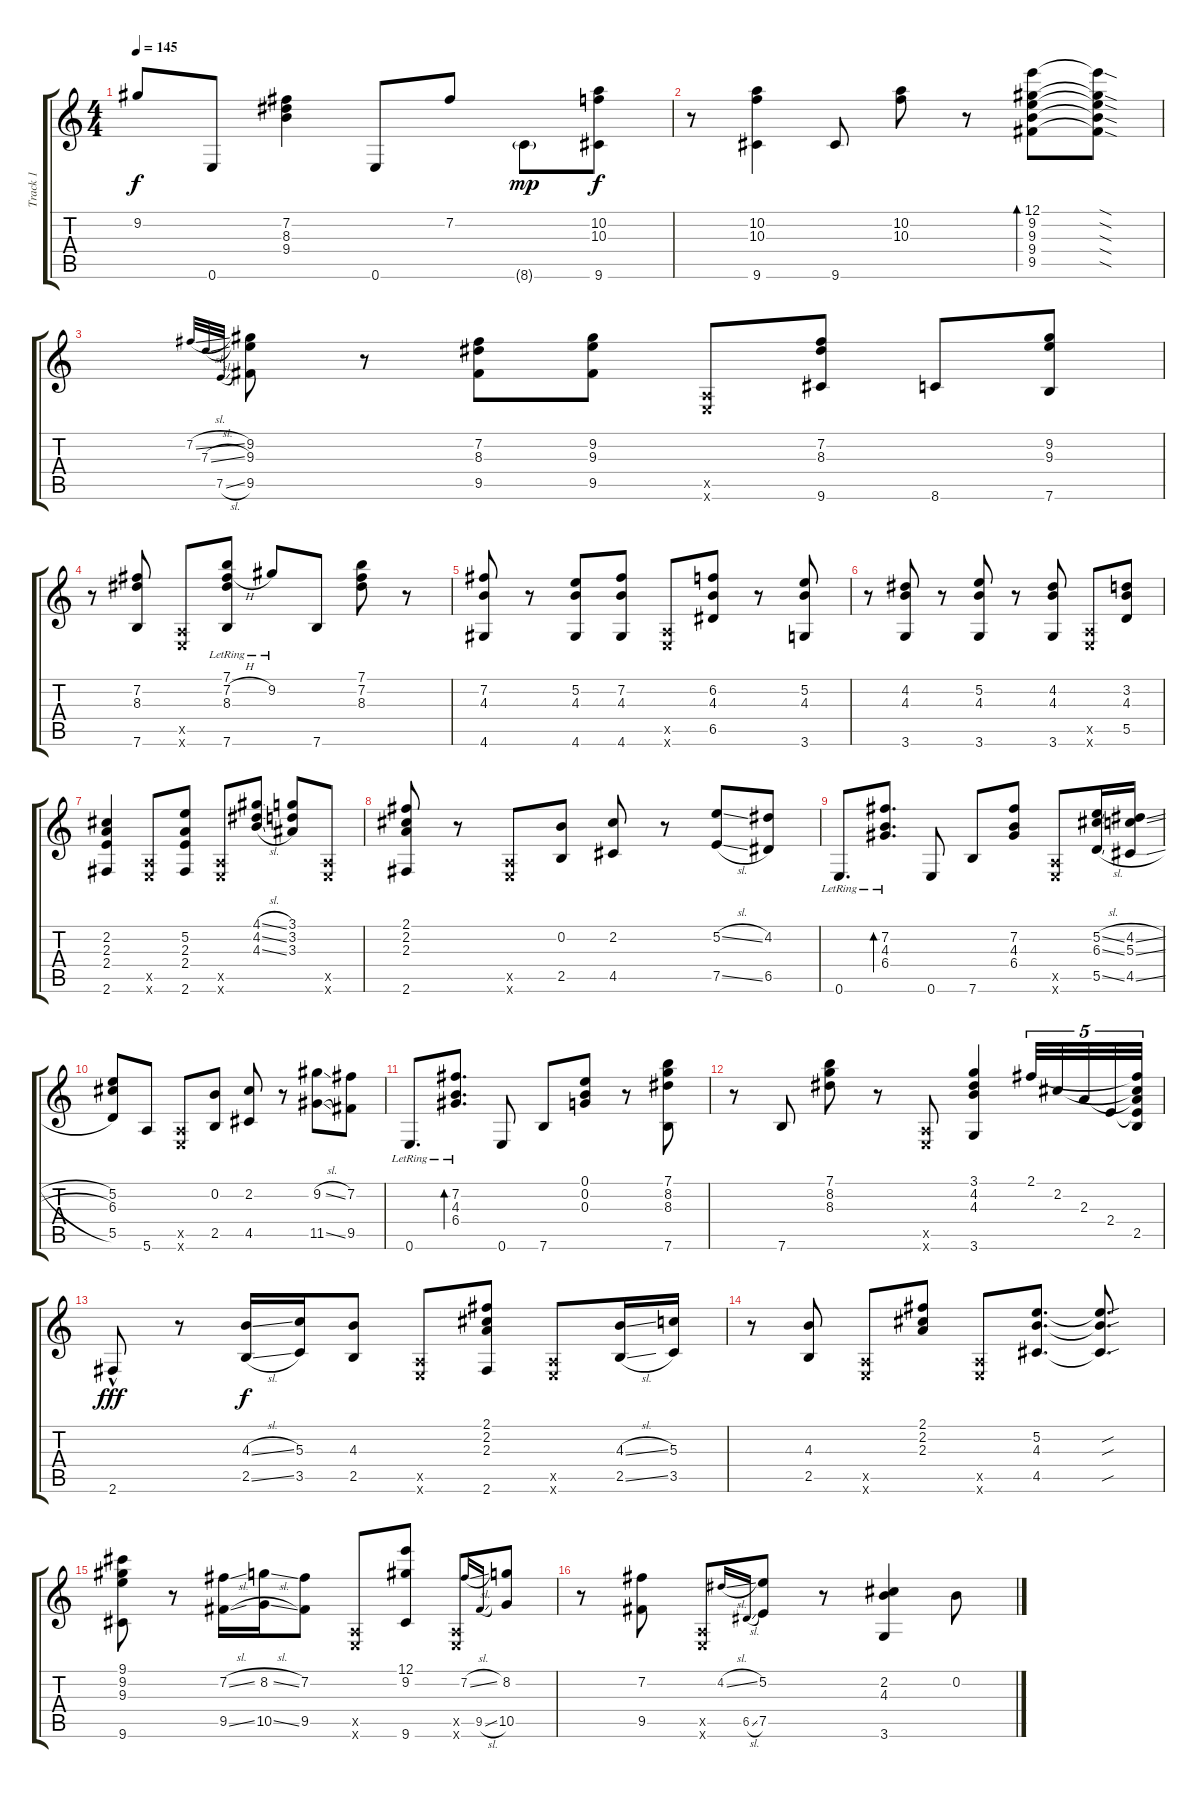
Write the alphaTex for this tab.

\track ("Track 1" "Track 1") {instrument acousticguitarsteel}
\staff {score tabs}
\tuning (E4 B3 G3 D3 A2 E2) {hide}
\ts (4 4)
\tempo 145
\clef g2
\ks c
9.2.8{dy f} 0.6.8 (7.2 8.3 9.4).4 0.6.8 7.2.8 8.6{g}.8{dy mp} (10.2 10.3 9.6).8{dy f} |
r.8 (10.2 10.3 9.6).4 9.6.8 (10.2 10.3).8 r.8 (12.1 9.2 9.3 9.4 9.5).8{bd 120} (12.1{sod t} 9.2{sod t} 9.3{sod t} 9.4{sod t} 9.5{sod t}).8 |
7.2{sl}.32{gr onbeat} 7.3{sl}.32{gr onbeat} 7.5{sl}.32{gr onbeat} (9.2 9.3 9.5).8 r.8 (7.2 8.3 9.5).8 (9.2 9.3 9.5).8 (0.5{x} 0.6{x}).8 (7.2 8.3 9.6).8 8.6.8 (9.2 9.3 7.6).8 |
r.8 (7.2 8.3 7.6).8 (0.5{x} 0.6{x}).8 (7.1{lr} 7.2{h} 8.3{lr} 7.6{lr}).8 9.2{lr}.8 7.6.8 (7.1 7.2 8.3).8 r.8 |
(7.2 4.3 4.6).8 r.8 (5.2 4.3 4.6).8 (7.2 4.3 4.6).8 (0.5{x} 0.6{x}).8 (6.2 4.3 6.5).8 r.8 (5.2 4.3 3.6).8 |
r.8 (4.2 4.3 3.6).8 r.8 (5.2 4.3 3.6).8 r.8 (4.2 4.3 3.6).8 (0.5{x} 0.6{x}).8 (3.2 4.3 5.5).8 |
(2.2 2.3 2.4 2.6).4 (0.5{x} 0.6{x}).8 (5.2 2.3 2.4 2.6).8 (0.5{x} 0.6{x}).8 (4.1{sl} 4.2{sl} 4.3{sl}).8 (3.1 3.2 3.3).8 (0.5{x} 0.6{x}).8 |
(2.1 2.2 2.3 2.6).8 r.8 (0.5{x} 0.6{x}).8 (0.2 2.5).8 (2.2 4.5).8 r.8 (5.2{sl} 7.5{sl}).8 (4.2 6.5).8 |
0.6{lr}.8{d} (7.2{lr} 4.3{lr} 6.4{lr}).8{d bd 240} 0.6.8 7.6.8 (7.2 4.3 6.4).8 (0.5{x} 0.6{x}).8 (5.2{sl} 6.3{sl} 5.5{sl}).16 (4.2{sl} 5.3{sl} 4.5{sl}).16 |
(5.2 6.3 5.5).8 5.6.8 (0.5{x} 0.6{x}).8 (0.2 2.5).8 (2.2 4.5).8 r.8 (9.2{sl} 11.5{sl}).8 (7.2 9.5).8 |
0.6{lr}.8{d} (7.2{lr} 4.3{lr} 6.4{lr}).8{d bd 240} 0.6.8 7.6.8 (0.1 0.2 0.3).8 r.8 (7.1 8.2 8.3 7.6).8 |
r.8 7.6.8 (7.1 8.2 8.3).8 r.8 (0.5{x} 0.6{x}).8 (3.1 4.2 4.3 3.6).4 2.1.32{tu (5 4)} 2.2.32{tu (5 4)} 2.3.32{tu (5 4)} 2.4.32{tu (5 4)} (2.1{t} 2.2{t} 2.3{t} 2.4{t} 2.5).32{tu (5 4)} |
2.6{hac}.8{dy fff} r.8 (4.3{sl} 2.5{sl}).16{dy f} (5.3 3.5).16 (4.3 2.5).8 (0.5{x} 0.6{x}).8 (2.1 2.2 2.3 2.6).8 (0.5{x} 0.6{x}).8 (4.3{sl} 2.5{sl}).16 (5.3 3.5).16 |
r.8 (4.3 2.5).8 (0.5{x} 0.6{x}).8 (2.1 2.2 2.3).8 (0.5{x} 0.6{x}).8 (5.2 4.3 4.5).8{d} (5.2{sou t} 4.3{sou t} 4.5{sou t}).8{d} |
(9.1 9.2 9.3 9.6).8 r.8 (7.2{sl} 9.5{sl}).16 (8.2{sl} 10.5{sl}).16 (7.2 9.5).8 (0.5{x} 0.6{x}).8 (12.1 9.2 9.6).8 (0.5{x} 0.6{x}).8 7.2{sl}.16{gr onbeat} 9.5{sl}.16{gr onbeat} (8.2 10.5).8 |
r.8 (7.2 9.5).8 (0.5{x} 0.6{x}).8 4.2{sl}.16{gr onbeat} 6.5{sl}.16{gr onbeat} (5.2 7.5).8 r.8 (2.2 4.3 3.6).4 0.2.8
